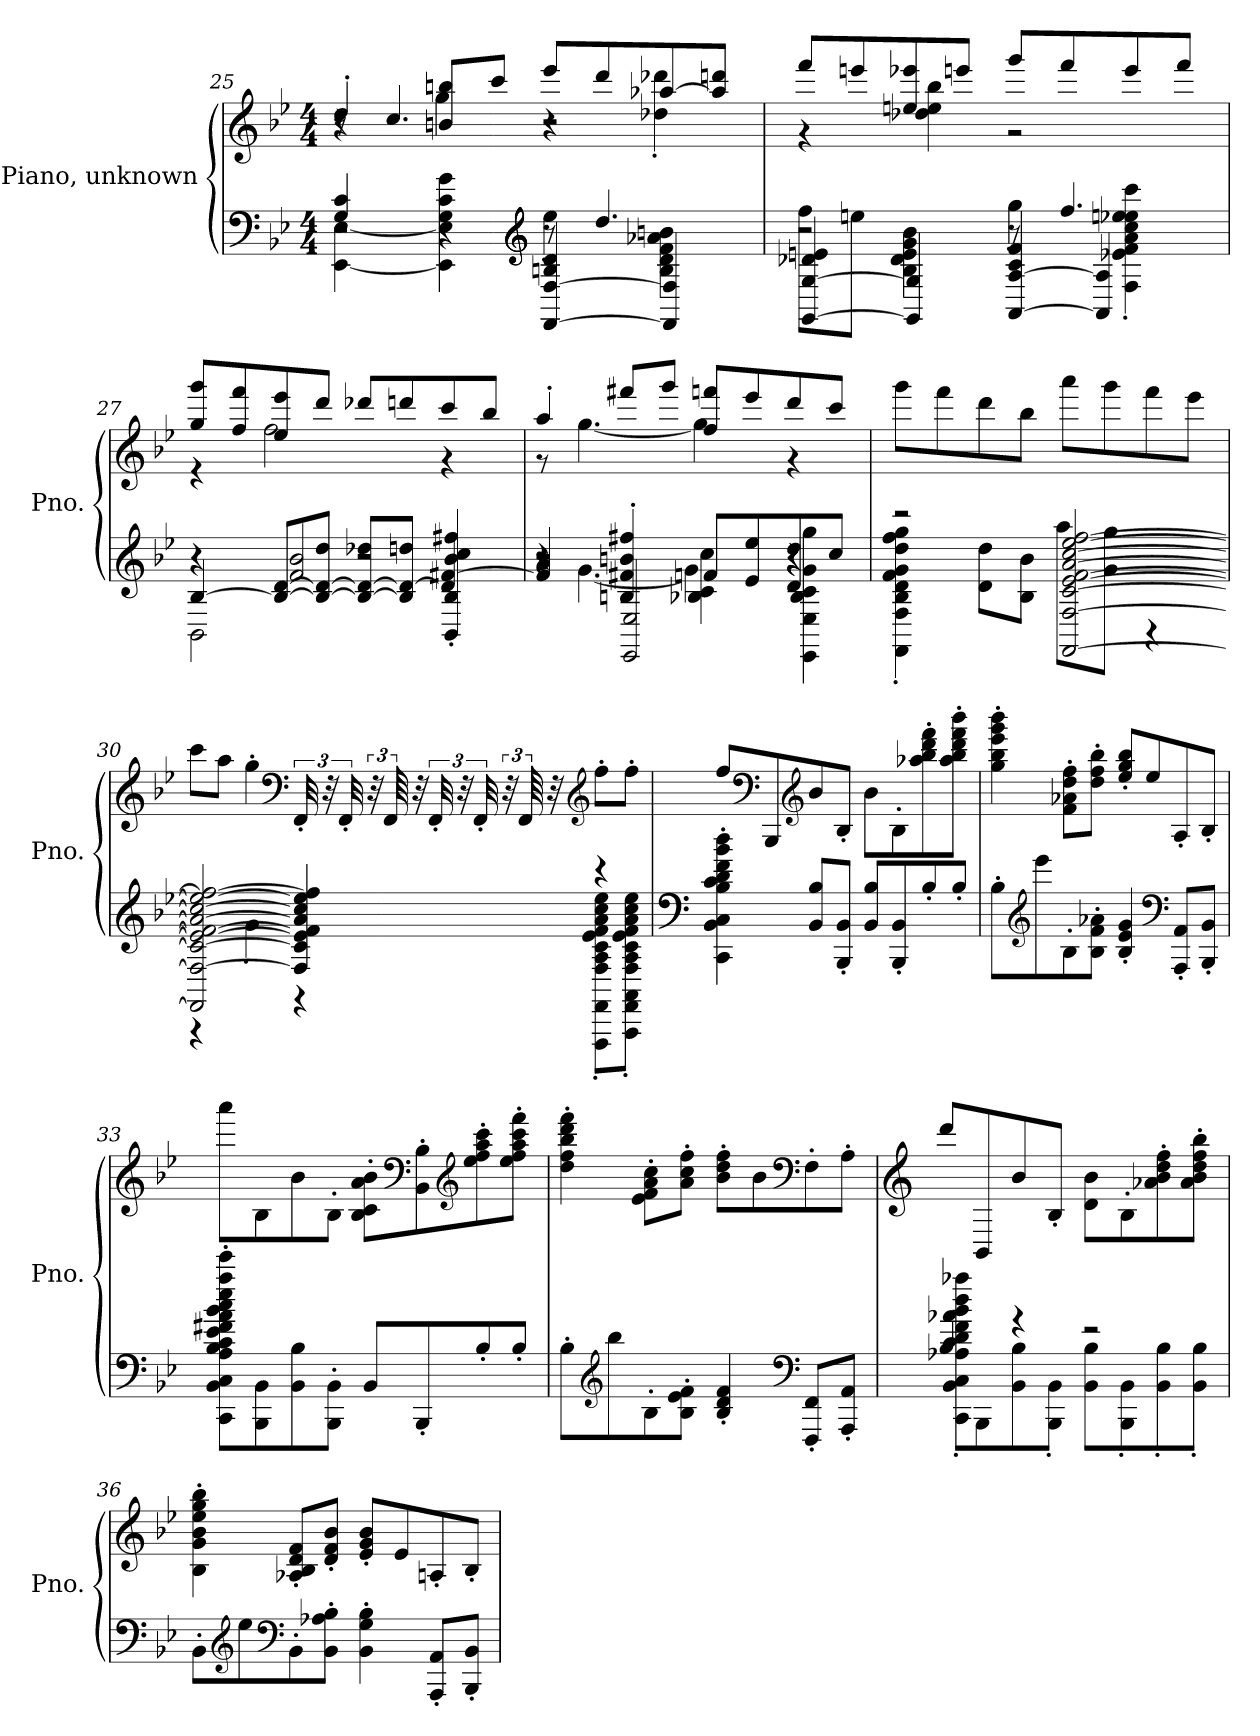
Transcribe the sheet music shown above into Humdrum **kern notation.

**kern	**kern
*part1	*part1
*staff2	*staff1
*I"Piano, unknown	*
*I'Pno.	*
*clefF4	*clefG2
*k[b-e-]	*k[b-e-]
*M4/4	*M4/4
=25	=25
*^	*^
*	*^	*	*^
2r	[4EE-\ [4E-\	4G/ 4c/	4dd'/	4r	8r
.	.	.	.	.	4.cc/
.	4EE-\] 4E-\] 4G\ 4c\ 4g\	4r	8bn/ 8bbn/L	4gg\	.
.	.	.	8ccc/J	.	.
*clefG2	*	*	*	*	*
8r	4ee-'\	[4FF/ [4F/ 4Bn/ 4d/	8eee-/L	4r	2r
4.dd/	.	.	8ddd/	.	.
.	4B\ 4d\ 4f\ 4a-X\ 4bn\	4FF/] 4F/]	[8aa-X/	4dd-X\' 4ddd-X\'	.
.	.	.	8aa-/] 8dddn/J	.	.
*	*	*	*	*v	*v
!!LO:LB:g=z
=26	=26	=26	=26	=26
2r	8ff\L	[4GG/ [4G/ 4d-X/ 4en/	8fff/L	4r
.	8een\J	.	8eeen/	.
.	4B-\ 4d-\ 4e\ 4g\ 4b-\	4GG/] 4G/]	8ee-/ 8eee-X/	4dd-X\ 4een\ 4bb-\
.	.	.	8eeen/J	.
8r	4gg'\	[4AA/ [4A/ 4c/ 4f/	8ggg/L	2r
4.ff/	.	.	8fff/	.
.	4F\' 4e-X\' 4f\' 4a\' 4cc\' 4ee-X\' 4een\' 4ccc\'	4AA/] 4A/]	8eee/	.
.	.	.	8fff/J	.
=27	=27	=27	=27	=27
[4B-/	4r	2BB-\	8gg/ 8ggg/L	4r
.	.	.	8ff/ 8fff/	.
8B-/_ [8d/L	2f/ 2b-/	.	8ee-/ 8eee-/	2ff\
8B-/_ 8d/_ 8dd/J	.	.	8ddd/J	.
8B-/_ 8d/_ 8dd-X/L	.	2r	8ddd-X/L	.
8B-/] 8d/_ 8ddn/J	.	.	8dddn/	.
4d/] [4f#X/	4BB-/' 4B-/' 4b-/' 4cc/' 4ff#X/'	.	8ccc/	4r
.	.	.	8bb-/J	.
!!LO:LB:g=z	!!
=28	=28	=28	=28	=28
*	*	*^	*	*
4f#/] 4a/	2r	4r	8r	4aa'/	8r
.	.	.	[4.g\	.	[4.gg\
4Bn/' 4f#X/' 4bn/' 4ff#X/'	.	2EE-/ 2E-/	.	8fff#X/L	.
.	.	.	.	8ggg/J	.
8fn/L	4B-X\ 4c\ 4cc\	.	4g\]	8ff/ 8fffn/L	4gg\]
8e-/ 8ee-/	.	.	.	8eee-/	.
8d/ 8dd/	4r	4r	4EE-\ 4E-\ 4B-\ 4c\ 4g\ 4gg\	8ddd/	4r
8cc/J	.	.	.	8ccc/J	.
*	*v	*v	*v	*	*
*	*	*v	*v
=29	=29	=29
2r	4FF\' 4F\' 4B-\' 4d\' 4f\' 4g\' 4dd\' 4ff\' 4gg\'	8ggg\L
.	.	8fff\
.	8d\ 8dd\L	8ddd\
.	8B-\ 8b-\J	8bb-\J
[2FF/ [2F/ [2c/ [2e-/ [2f/ [2a/ [2cc/ [2ee-/ [2ff/	8aa\L	8aaa\L
.	8g\ 8gg\J	8ggg\
.	4r	8fff\
.	.	8eee-\J
!!LO:LB:g=z
=30	=30	=30
2FF/] 2F/_ 2c/_ 2e-/_ 2f/_ 2a/_ 2cc/_ 2ee-/_ 2ff/_	4r	8ccc\L
.	.	8aa\J
.	4g'\	4gg'\
*	*	*clefF4
4F/] 4c/] 4e-/] 4f/] 4a/] 4cc/] 4ee-/] 4ff/]	4r	48FF'/
.	.	48r
.	.	48FF'/
.	.	48r
.	.	96FF/
.	.	32r
.	.	48FF'/
.	.	48r
.	.	48FF'/
.	.	48r
.	.	96FF/
.	.	32r
*	*	*clefG2
4r	8FFF\' 8FF\' 8F\' 8A\' 8c\' 8e-\' 8f\' 8a\' 8cc\' 8ee-\'L	8ff'\L
.	8AAA\' 8FF\' 8AA\' 8F\' 8A\' 8c\' 8e-\' 8f\' 8a\' 8cc\' 8ee-\'J	8ff'\J
*v	*v	*
=31	=31
*clefF4	*
4CC\' 4BB-\' 4C\' 4B-\' 4c\' 4d\' 4f\' 4b-\' 4dd\'	8ff/L
*	*clefF4
.	8BBB-/
*	*clefG2
8BB-/ 8B-/L	8b-/
8BBB-/' 8BB-/'J	8B-'/J
8BB-/ 8B-/L	8b-\L
8BBB-/' 8BB-/'	8B-'\
8B-'/	8aa-X\' 8bb-\' 8ddd\' 8fff\'
8B-'/J	8aa-\' 8bb-\' 8ddd\' 8fff\' 8bbb-\'J
!!LO:LB:g=z
=32	=32
8B-'\L	4gg\' 4bb-\' 4eee-\' 4ggg\' 4bbb-\'
*clefG2	*
8eee-\	.
8B-'\	8f\' 8a-X\' 8dd\' 8ff\'L
8B-\' 8f\' 8a-X\'J	8dd\' 8ff\' 8bb-\'J
4B-/' 4e-/' 4g/'	8ee-/' 8gg/' 8bb-/'L
.	8ee-/
*clefF4	*
8AAA/' 8AA/'L	8A'/
8BBB-/' 8BB-/'J	8B-'/J
=33	=33
8CC\' 8BB-\' 8C\' 8A\' 8B-\' 8c\' 8e-\' 8f#X\' 8a\' 8b-\' 8cc\' 8ee-\' 8aa\' 8eee-\'L	8aaa\L
8BBB-\ 8BB-\	8B-\
8BB-\ 8B-\	8b-\
8BBB-\' 8BB-\'J	8B-'\J
8BB-/L	8B-\' 8c\' 8a\' 8b-\'L
*	*clefF4
8BBB-'/	8BB-\' 8B-\'
*	*clefG2
8B-'/	8ee-\' 8ff\' 8aa\' 8ccc\'
8B-'/J	8ee-\' 8ff\' 8aa\' 8ccc\' 8fff\'J
=34	=34
8B-'\L	4dd\' 4ff\' 4bb-\' 4ddd\' 4fff\'
*clefG2	*
8bb-\	.
8B-'\	8e-\' 8f\' 8a\' 8cc\'L
8B-\' 8e-\' 8f\'J	8a\' 8cc\' 8ff\'J
4B-/' 4d/' 4f/'	8b-\' 8dd\' 8ff\'L
.	8b-\
*clefF4	*clefF4
8FFF/' 8FF/'L	8F'\
8AAA/' 8AA/'J	8A'\J
!!LO:PB:g=z
=35	=35
*	*clefG2
*^	*
4B-/	8CC\' 8BB-\' 8C\' 8A-X\' 8c\' 8d\' 8f\' 8a-X\' 8b-\' 8dd\' 8aa-X\'L	8ddd/L
.	8BBB-\	8BB-/
4r	8BB-\ 8B-\	8b-/
.	8BBB-\' 8BB-\'J	8B-'/J
2r	8BB-\ 8B-\L	8d\ 8b-\L
.	8BBB-\' 8BB-\'	8B-'\
.	8BB-\' 8B-\'	8a-X\' 8b-\' 8dd\' 8ff\'
.	8BB-\' 8B-\'J	8a-\' 8b-\' 8dd\' 8ff\' 8bb-\'J
*v	*v	*
=36	=36
8BB-'\L	4B-\' 4g\' 4b-\' 4ee-\' 4gg\' 4bb-\'
*clefG2	*
8ee-\	.
*clefF4	*
8BB-'\	8A-X/' 8B-/' 8d/' 8f/'L
8BB-\' 8A-X\' 8B-\'J	8d/' 8f/' 8b-/'J
4BB-\' 4G\' 4B-\'	8e-/' 8g/' 8b-/'L
.	8e-/
8AAA/' 8AA/'L	8An'/
8BBB-/' 8BB-/'J	8B-'/J
=	=
*-	*-
